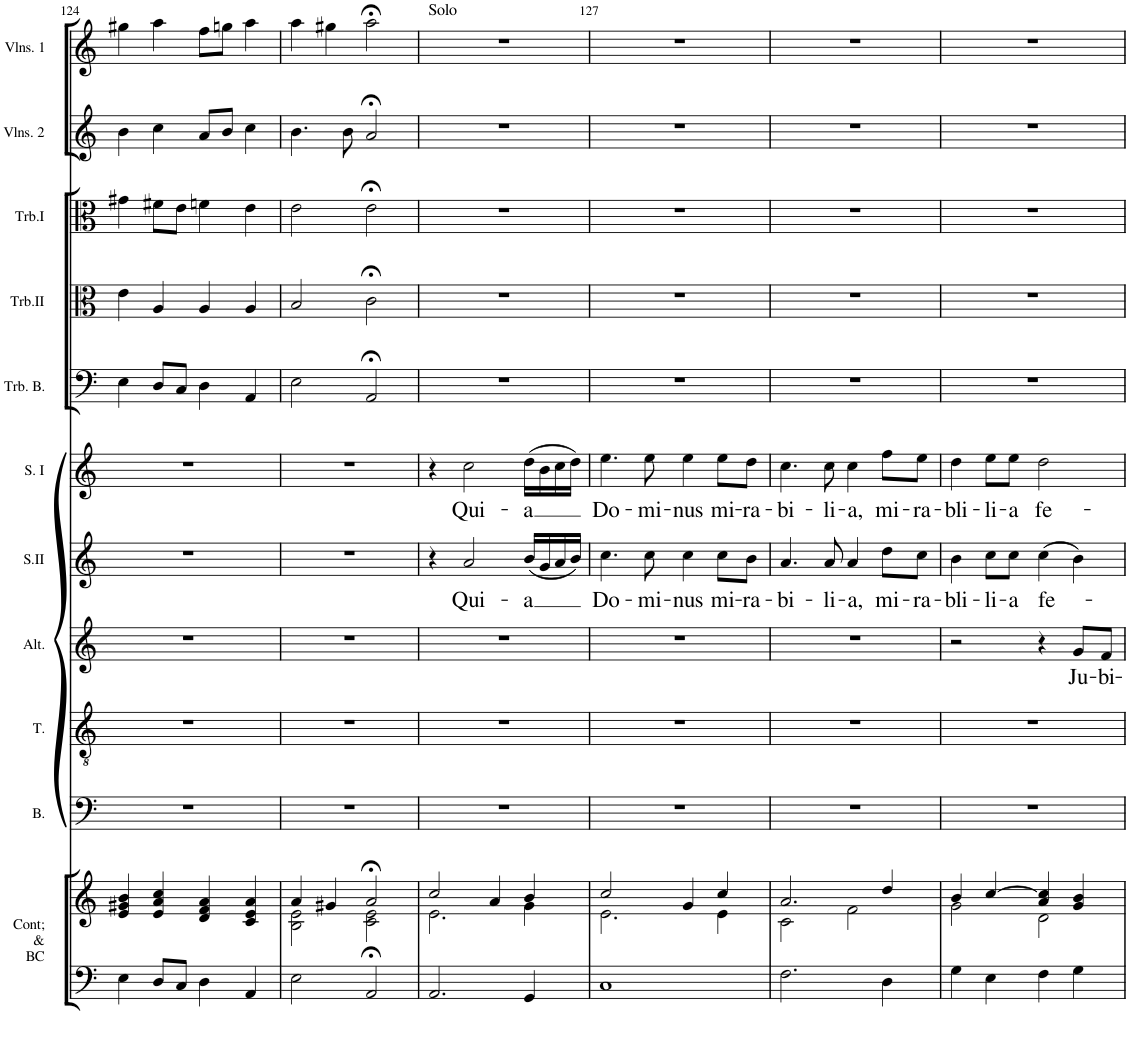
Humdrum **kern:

**kern	**kern	**kern	**kern	**kern	**text	**kern	**text	**kern	**text	**kern	**kern	**kern	**kern	**kern
*part11	*part11	*part10	*part9	*part8	*part8	*part7	*part7	*part6	*part6	*part5	*part4	*part3	*part2	*part1
*staff12	*staff11	*staff10	*staff9	*staff8	*staff8	*staff7	*staff7	*staff6	*staff6	*staff5	*staff4	*staff3	*staff2	*staff1
*I"Continuo &amp; Basse Continue	*	*I"Basse	*I"Ténor	*I"Alto	*	*I"Soprano II	*	*I"Soprane I	*	*I"Trombone Basse	*I"Trombone II	*I"Trombone I	*I"Deuxièmes Violons	*I"Premiers Violons
*I'Cont; &amp; BC	*	*I'B.	*I'T.	*I'Alt.	*	*I'S.II	*	*I'S. I	*	*I'Trb. B.	*I'Trb.II	*I'Trb.I	*I'Vlns. 2	*I'Vlns. 1
!!LO:PB:g=z
*clefF4	*clefG2	*clefF4	*clefGv2	*clefG2	*	*clefG2	*	*clefG2	*	*clefF4	*clefC3	*clefC3	*clefG2	*clefG2
*k[]	*k[]	*k[]	*k[]	*k[]	*	*k[]	*	*k[]	*	*k[]	*k[]	*k[]	*k[]	*k[]
*M4/4	*M4/4	*M4/4	*M4/4	*M4/4	*	*M4/4	*	*M4/4	*	*M4/4	*M4/4	*M4/4	*M4/4	*M4/4
*met(c)	*met(c)	*met(c)	*met(c)	*met(c)	*	*met(c)	*	*met(c)	*	*met(c)	*met(c)	*met(c)	*met(c)	*met(c)
=124	=124	=124	=124	=124	=124	=124	=124	=124	=124	=124	=124	=124	=124	=124
4E\	4e/ 4g#X/ 4b/	1r	1r	1r	.	1r	.	1r	.	4E\	4e\	4g#X\	4b\	4gg#X\
8D/L	4e/ 4a/ 4cc/	.	.	.	.	.	.	.	.	8D/L	4A/	8f#X\L	4cc\	4aa\
8C/J	.	.	.	.	.	.	.	.	.	8C/J	.	8e\J	.	.
4D\	4d/ 4f/ 4a/	.	.	.	.	.	.	.	.	4D\	4A/	4fn\	8a/L	8ff\L
.	.	.	.	.	.	.	.	.	.	.	.	.	8b/J	8ggn\J
4AA/	4c/ 4e/ 4a/	.	.	.	.	.	.	.	.	4AA/	4A/	4e\	4cc\	4aa\
=125	=125	=125	=125	=125	=125	=125	=125	=125	=125	=125	=125	=125	=125	=125
*	*^	*	*	*	*	*	*	*	*	*	*	*	*	*
2E\	4a/	2B\ 2e\	1r	1r	1r	.	1r	.	1r	.	2E\	2B/	2e\	4.b\	4aa\
.	4g#X/	.	.	.	.	.	.	.	.	.	.	.	.	.	4gg#X\
.	.	.	.	.	.	.	.	.	.	.	.	.	.	8b\	.
2AA;</	2a;</	2c\ 2e\	.	.	.	.	.	.	.	.	2AA;</	2c;<\	2e;<\	2a;</	2aa;<\
=126	=126	=126	=126	=126	=126	=126	=126	=126	=126	=126	=126	=126	=126	=126	=126
!	!	!	!	!	!	!	!	!	!	!	!	!	!	!	!LO:TX:a:t=Solo
2.AA/	2cc/	2.e\	1r	1r	1r	.	4r	.	4r	.	1r	1r	1r	1r	1r
!	!	!	!	!	!	!	!	!LO:LY:b	!	!LO:LY:b	!	!	!	!	!
.	.	.	.	.	.	.	2a/	Qui-	2cc\	Qui-	.	.	.	.	.
.	4a/	.	.	.	.	.	.	.	.	.	.	.	.	.	.
!	!	!	!	!	!	!	!	!LO:LY:b	!	!LO:LY:b	!	!	!	!	!
4GG/	4b/	4g\	.	.	.	.	(16b/LL	-a	(16dd\LL	-a	.	.	.	.	.
.	.	.	.	.	.	.	16g/	.	16b\	.	.	.	.	.	.
.	.	.	.	.	.	.	16a/	.	16cc\	.	.	.	.	.	.
.	.	.	.	.	.	.	16b/JJ)	.	16dd\JJ)	.	.	.	.	.	.
=127	=127	=127	=127	=127	=127	=127	=127	=127	=127	=127	=127	=127	=127	=127	=127
!	!	!	!	!	!	!	!	!LO:LY:b	!	!LO:LY:b	!	!	!	!	!
1C	2cc/	2.e\	1r	1r	1r	.	4.cc\	Do-	4.ee\	Do-	1r	1r	1r	1r	1r
!	!	!	!	!	!	!	!	!LO:LY:b	!	!LO:LY:b	!	!	!	!	!
.	.	.	.	.	.	.	8cc\	-mi-	8ee\	-mi-	.	.	.	.	.
!	!	!	!	!	!	!	!	!LO:LY:b	!	!LO:LY:b	!	!	!	!	!
.	4g/	.	.	.	.	.	4cc\	-nus	4ee\	-nus	.	.	.	.	.
!	!	!	!	!	!	!	!	!LO:LY:b	!	!LO:LY:b	!	!	!	!	!
.	4cc/	4e\	.	.	.	.	8cc\L	mi-	8ee\L	mi-	.	.	.	.	.
!	!	!	!	!	!	!	!	!LO:LY:b	!	!LO:LY:b	!	!	!	!	!
.	.	.	.	.	.	.	8b\J	-ra-	8dd\J	-ra-	.	.	.	.	.
=128	=128	=128	=128	=128	=128	=128	=128	=128	=128	=128	=128	=128	=128	=128	=128
!	!	!	!	!	!	!	!	!LO:LY:b	!	!LO:LY:b	!	!	!	!	!
2.F\	2.a/	2c\	1r	1r	1r	.	4.a/	-bi-	4.cc\	-bi-	1r	1r	1r	1r	1r
!	!	!	!	!	!	!	!	!LO:LY:b	!	!LO:LY:b	!	!	!	!	!
.	.	.	.	.	.	.	8a/	-li-	8cc\	-li-	.	.	.	.	.
!	!	!	!	!	!	!	!	!LO:LY:b	!	!LO:LY:b	!	!	!	!	!
.	.	2f\	.	.	.	.	4a/	-a,	4cc\	-a,	.	.	.	.	.
!	!	!	!	!	!	!	!	!LO:LY:b	!	!LO:LY:b	!	!	!	!	!
4D\	4dd/	.	.	.	.	.	8dd\L	mi-	8ff\L	mi-	.	.	.	.	.
!	!	!	!	!	!	!	!	!LO:LY:b	!	!LO:LY:b	!	!	!	!	!
.	.	.	.	.	.	.	8cc\J	-ra-	8ee\J	-ra-	.	.	.	.	.
=129	=129	=129	=129	=129	=129	=129	=129	=129	=129	=129	=129	=129	=129	=129	=129
!	!	!	!	!	!	!	!	!LO:LY:b	!	!LO:LY:b	!	!	!	!	!
4G\	4b/	2g\	1r	1r	2r	.	4b\	-bli-	4dd\	-bli-	1r	1r	1r	1r	1r
!	!	!	!	!	!	!	!	!LO:LY:b	!	!LO:LY:b	!	!	!	!	!
4E\	[4cc/	.	.	.	.	.	8cc\L	-li-	8ee\L	-li-	.	.	.	.	.
!	!	!	!	!	!	!	!	!LO:LY:b	!	!LO:LY:b	!	!	!	!	!
.	.	.	.	.	.	.	8cc\J	-a	8ee\J	-a	.	.	.	.	.
!	!	!	!	!	!	!	!	!LO:LY:b	!	!LO:LY:b	!	!	!	!	!
4F\	4a/ 4cc/]	2d\	.	.	4r	.	(4cc\	fe-	2dd\	fe-	.	.	.	.	.
!	!	!	!	!	!	!LO:LY:b	!	!	!	!	!	!	!	!	!
4G\	4g/ 4b/	.	.	.	8g/L	Ju-	4b\)	.	.	.	.	.	.	.	.
!	!	!	!	!	!	!LO:LY:b	!	!	!	!	!	!	!	!	!
.	.	.	.	.	8f/J	-bi-	.	.	.	.	.	.	.	.	.
*	*v	*v	*	*	*	*	*	*	*	*	*	*	*	*	*
=	=	=	=	=	=	=	=	=	=	=	=	=	=	=
*-	*-	*-	*-	*-	*-	*-	*-	*-	*-	*-	*-	*-	*-	*-
